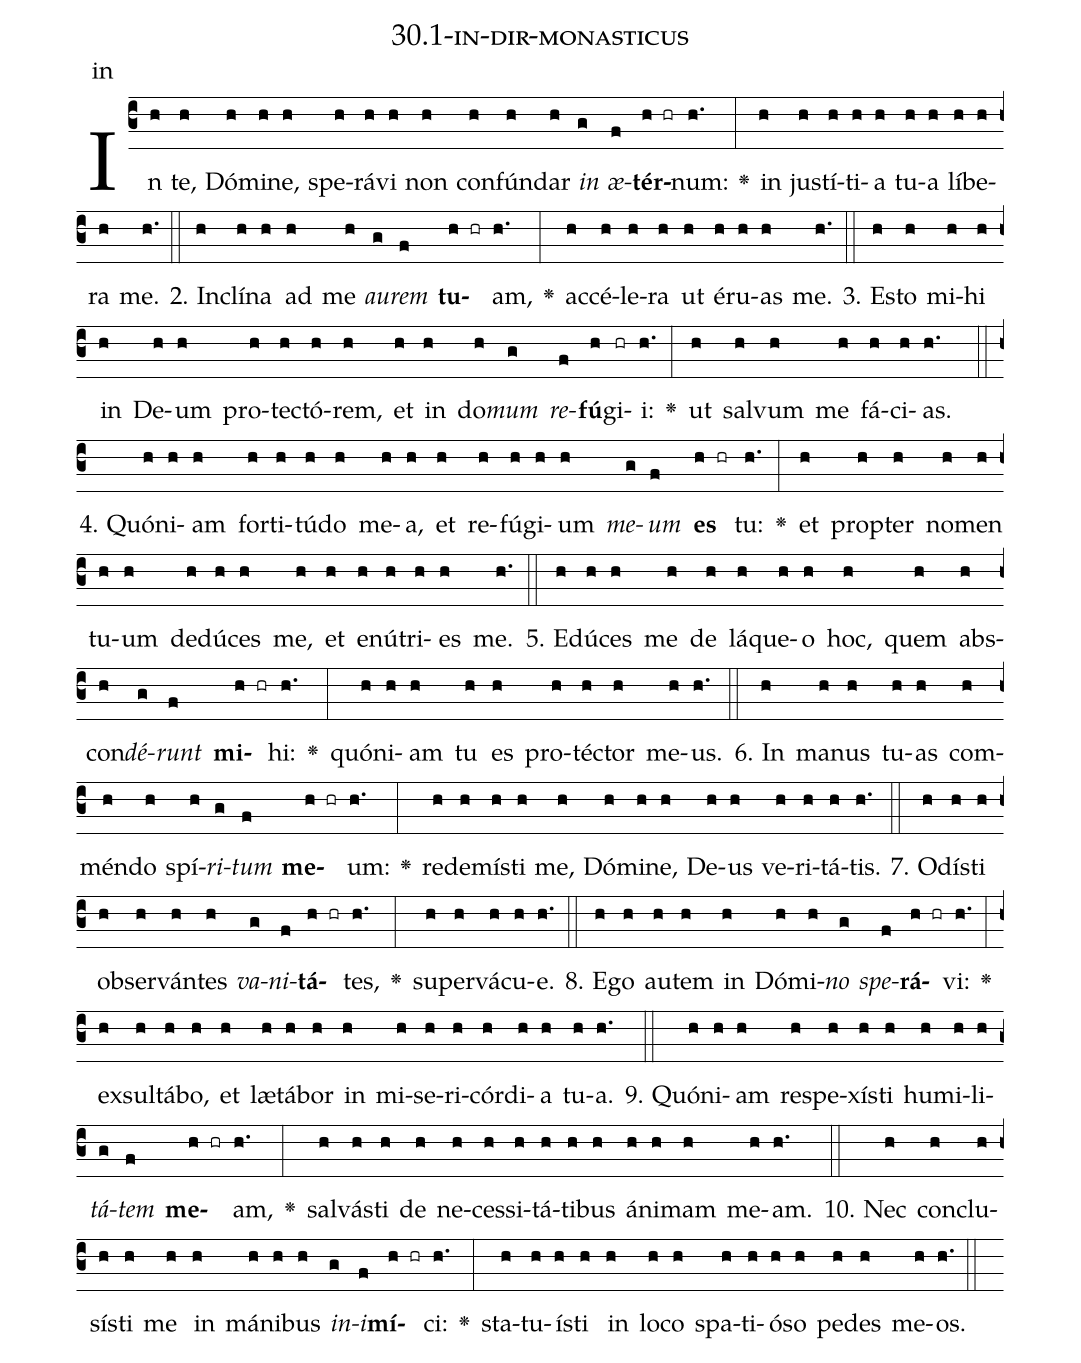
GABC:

name: 30.1-in-dir-monasticus;
annotation: in;
%%
(c3)In(h) te,(h) Dó(h)mi(h)ne,(h) spe(h)rá(h)vi(h) non(h) con(h)fún(h)dar(h) <i>in</i>(g) <i>æ</i>(f)<b>tér</b>(h hr)num:(h.) <v>\greheightstar</v>(:) in(h) jus(h)tí(h)ti(h)a(h) tu(h)a(h) lí(h)be(h)ra(h) me.(h.) (::)
2. In(h)clí(h)na(h) ad(h) me(h) <i>au</i>(g)<i>rem</i>(f) <b>tu</b>(h hr)am,(h.) <v>\greheightstar</v>(:) ac(h)cé(h)le(h)ra(h) ut(h) é(h)ru(h)as(h) me.(h.) (::)
3. Es(h)to(h) mi(h)hi(h) in(h) De(h)um(h) pro(h)tec(h)tó(h)rem,(h) et(h) in(h) do(h)<i>mum</i>(g) <i>re</i>(f)<b>fú</b>(h)gi(hr)i:(h.) <v>\greheightstar</v>(:) ut(h) sal(h)vum(h) me(h) fá(h)ci(h)as.(h.) (::)
4. Quón(h)i(h)am(h) for(h)ti(h)tú(h)do(h) me(h)a,(h) et(h) re(h)fú(h)gi(h)um(h) <i>me</i>(g)<i>um</i>(f) <b>es</b>(h hr) tu:(h.) <v>\greheightstar</v>(:) et(h) prop(h)ter(h) no(h)men(h) tu(h)um(h) de(h)dú(h)ces(h) me,(h) et(h) e(h)nú(h)tri(h)es(h) me.(h.) (::)
5. E(h)dú(h)ces(h) me(h) de(h) lá(h)que(h)o(h) hoc,(h) quem(h) abs(h)con(h)<i>dé</i>(g)<i>runt</i>(f) <b>mi</b>(h hr)hi:(h.) <v>\greheightstar</v>(:) quón(h)i(h)am(h) tu(h) es(h) pro(h)téc(h)tor(h) me(h)us.(h.) (::)
6. In(h) ma(h)nus(h) tu(h)as(h) com(h)mén(h)do(h) spí(h)<i>ri</i>(g)<i>tum</i>(f) <b>me</b>(h hr)um:(h.) <v>\greheightstar</v>(:) red(h)e(h)mís(h)ti(h) me,(h) Dó(h)mi(h)ne,(h) De(h)us(h) ve(h)ri(h)tá(h)tis.(h.) (::)
7. O(h)dís(h)ti(h) ob(h)ser(h)ván(h)tes(h) <i>va</i>(g)<i>ni</i>(f)<b>tá</b>(h hr)tes,(h.) <v>\greheightstar</v>(:) su(h)per(h)vá(h)cu(h)e.(h.) (::)
8. E(h)go(h) au(h)tem(h) in(h) Dó(h)mi(h)<i>no</i>(g) <i>spe</i>(f)<b>rá</b>(h hr)vi:(h.) <v>\greheightstar</v>(:) ex(h)sul(h)tá(h)bo,(h) et(h) læ(h)tá(h)bor(h) in(h) mi(h)se(h)ri(h)cór(h)di(h)a(h) tu(h)a.(h.) (::)
9. Quón(h)i(h)am(h) re(h)spe(h)xís(h)ti(h) hu(h)mi(h)li(h)<i>tá</i>(g)<i>tem</i>(f) <b>me</b>(h hr)am,(h.) <v>\greheightstar</v>(:) sal(h)vás(h)ti(h) de(h) ne(h)ces(h)si(h)tá(h)ti(h)bus(h) á(h)ni(h)mam(h) me(h)am.(h.) (::)
10. Nec(h) con(h)clu(h)sís(h)ti(h) me(h) in(h) má(h)ni(h)bus(h) <i>in</i>(g)<i>i</i>(f)<b>mí</b>(h hr)ci:(h.) <v>\greheightstar</v>(:) sta(h)tu(h)ís(h)ti(h) in(h) lo(h)co(h) spa(h)ti(h)ó(h)so(h) pe(h)des(h) me(h)os.(h.) (::)
